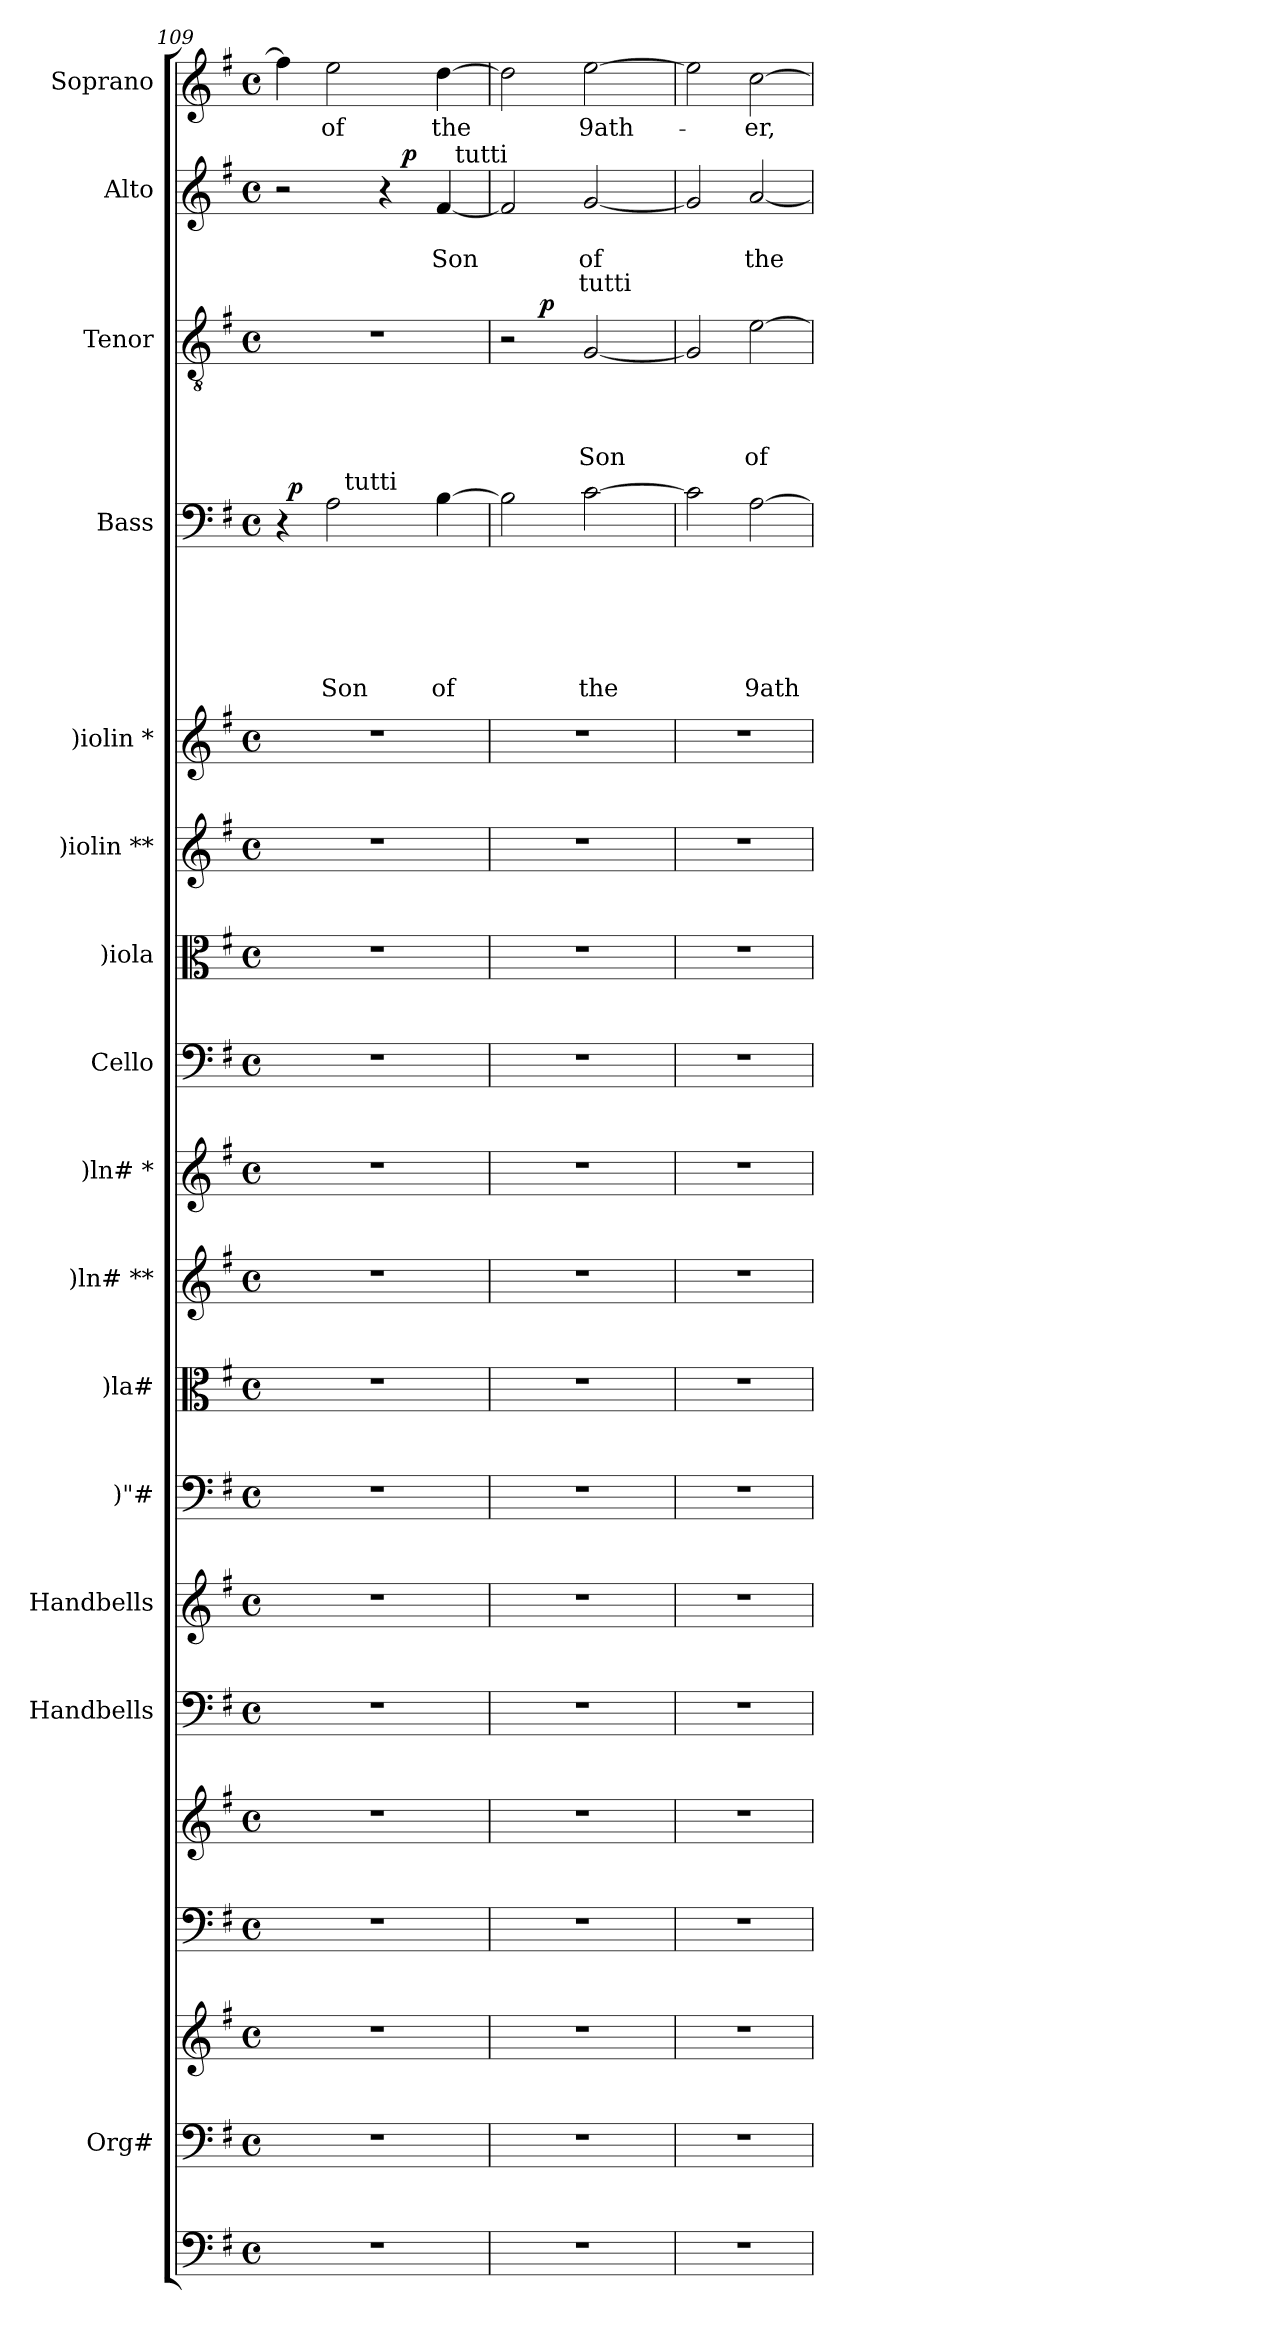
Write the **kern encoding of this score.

**kern	**kern	**kern	**kern	**kern	**kern	**kern	**kern	**kern	**kern	**kern	**kern	**kern	**kern	**kern	**kern	**text	**text	**text	**text	**text	**text	**dynam	**kern	**text	**text	**text	**text	**dynam	**kern	**text	**text	**text	**dynam	**kern	**text
*part18	*part17	*part17	*part16	*part15	*part14	*part13	*part12	*part11	*part10	*part9	*part8	*part7	*part6	*part5	*part4	*part4	*part4	*part4	*part4	*part4	*part4	*part4	*part3	*part3	*part3	*part3	*part3	*part3	*part2	*part2	*part2	*part2	*part2	*part1	*part1
*staff19	*staff18	*staff17	*staff16	*staff15	*staff14	*staff13	*staff12	*staff11	*staff10	*staff9	*staff8	*staff7	*staff6	*staff5	*staff4	*staff4	*staff4	*staff4	*staff4	*staff4	*staff4	*staff4	*staff3	*staff3	*staff3	*staff3	*staff3	*staff3	*staff2	*staff2	*staff2	*staff2	*staff2	*staff1	*staff1
*	*I"Org#	*	*	*	*I"Handbells	*I"Handbells	*I")"#	*I")la#	*I")ln# **	*I")ln# *	*I"Cello	*I")iola	*I")iolin **	*I")iolin *	*I"Bass	*	*	*	*	*	*	*	*I"Tenor	*	*	*	*	*	*I"Alto	*	*	*	*	*I"Soprano	*
*	*	*	*	*	*	*	*	*I')la#	*I')ln# **	*I')ln# *	*	*	*	*	*I'B	*	*	*	*	*	*	*	*I'T	*	*	*	*	*	*I'A	*	*	*	*	*I'S	*
*clefF4	*clefF4	*clefG2	*clefF4	*clefG2	*clefF4	*clefG2	*clefF4	*clefC3	*clefG2	*clefG2	*clefF4	*clefC3	*clefG2	*clefG2	*clefF4	*	*	*	*	*	*	*	*clefGv2	*	*	*	*	*	*clefG2	*	*	*	*	*clefG2	*
*k[f#]	*k[f#]	*k[f#]	*k[f#]	*k[f#]	*k[f#]	*k[f#]	*k[f#]	*k[f#]	*k[f#]	*k[f#]	*k[f#]	*k[f#]	*k[f#]	*k[f#]	*k[f#]	*	*	*	*	*	*	*	*k[f#]	*	*	*	*	*	*k[f#]	*	*	*	*	*k[f#]	*
*G:	*G:	*G:	*G:	*G:	*G:	*G:	*G:	*G:	*G:	*G:	*G:	*G:	*G:	*G:	*G:	*	*	*	*	*	*	*	*G:	*	*	*	*	*	*G:	*	*	*	*	*G:	*
*M4/4	*M4/4	*M4/4	*M4/4	*M4/4	*M4/4	*M4/4	*M4/4	*M4/4	*M4/4	*M4/4	*M4/4	*M4/4	*M4/4	*M4/4	*M4/4	*	*	*	*	*	*	*	*M4/4	*	*	*	*	*	*M4/4	*	*	*	*	*M4/4	*
*met(c)	*met(c)	*met(c)	*met(c)	*met(c)	*met(c)	*met(c)	*met(c)	*met(c)	*met(c)	*met(c)	*met(c)	*met(c)	*met(c)	*met(c)	*met(c)	*	*	*	*	*	*	*	*met(c)	*	*	*	*	*	*met(c)	*	*	*	*	*met(c)	*
=109	=109	=109	=109	=109	=109	=109	=109	=109	=109	=109	=109	=109	=109	=109	=109	=109	=109	=109	=109	=109	=109	=109	=109	=109	=109	=109	=109	=109	=109	=109	=109	=109	=109	=109	=109
*	*	*	*	*	*	*	*	*	*	*	*	*	*	*	*^	*	*	*	*	*	*	*	*	*	*	*	*	*	*^	*	*	*	*	*	*
*	*	*	*	*	*	*	*	*	*	*	*	*	*	*	*	*^	*	*	*	*	*	*	*	*	*	*	*	*	*	*	*^	*	*	*	*	*	*
1r	1r	1r	1r	1r	1r	1r	1r	1r	1r	1r	1r	1r	1r	1r	4r	32ryy	4ryy	.	.	.	.	.	.	.	1r	.	.	.	.	.	2r	2ryy	2ryy	.	.	.	.	4ff#\]	.
!	!	!	!	!	!	!	!	!	!	!	!	!	!	!	!	!	!	!	!	!	!	!	!	!LO:DY:a	!	!	!	!	!	!	!	!	!	!	!	!	!	!	!
.	.	.	.	.	.	.	.	.	.	.	.	.	.	.	.	2ryy	.	.	.	.	.	.	.	p	.	.	.	.	.	.	.	.	.	.	.	.	.	.	.
!	!	!	!	!	!	!	!	!	!	!	!	!	!	!	!	!	!	!	!	!	!	!	!LO:LY:b	!	!	!	!	!	!	!	!	!	!	!	!	!	!	!	!LO:LY:b
.	.	.	.	.	.	.	.	.	.	.	.	.	.	.	2A\	.	16ryy	.	.	.	.	.	Son	.	.	.	.	.	.	.	.	.	.	.	.	.	.	2ee\	of
!	!	!	!	!	!	!	!	!	!	!	!	!	!	!	!	!	!LO:TX:a:t=tutti	!	!	!	!	!	!	!	!	!	!	!	!	!	!	!	!	!	!	!	!	!	!
.	.	.	.	.	.	.	.	.	.	.	.	.	.	.	.	.	2ryy	.	.	.	.	.	.	.	.	.	.	.	.	.	.	.	.	.	.	.	.	.	.
.	.	.	.	.	.	.	.	.	.	.	.	.	.	.	.	.	.	.	.	.	.	.	.	.	.	.	.	.	.	.	4r	16ryy	4ryy	.	.	.	.	.	.
.	.	.	.	.	.	.	.	.	.	.	.	.	.	.	.	4...ryy	.	.	.	.	.	.	.	.	.	.	.	.	.	.	.	.	.	.	.	.	.	.	.
!	!	!	!	!	!	!	!	!	!	!	!	!	!	!	!	!	!	!	!	!	!	!	!	!	!	!	!	!	!	!	!	!	!	!	!	!	!LO:DY:a	!	!
.	.	.	.	.	.	.	.	.	.	.	.	.	.	.	.	.	.	.	.	.	.	.	.	.	.	.	.	.	.	.	.	4..ryy	.	.	.	.	p	.	.
!	!	!	!	!	!	!	!	!	!	!	!	!	!	!	!	!	!	!	!	!	!	!	!LO:LY:b	!	!	!	!	!	!	!	!	!	!	!	!LO:LY:b	!	!	!	!LO:LY:b
.	.	.	.	.	.	.	.	.	.	.	.	.	.	.	[>4B\	.	.	.	.	.	.	.	of	.	.	.	.	.	.	.	[<4f#/	.	16ryy	.	Son	.	.	[>4dd\	the
!	!	!	!	!	!	!	!	!	!	!	!	!	!	!	!	!	!	!	!	!	!	!	!	!	!	!	!	!	!	!	!	!	!LO:TX:a:t=tutti	!	!	!	!	!	!
.	.	.	.	.	.	.	.	.	.	.	.	.	.	.	.	.	8.ryy	.	.	.	.	.	.	.	.	.	.	.	.	.	.	.	8.ryy	.	.	.	.	.	.
*	*	*	*	*	*	*	*	*	*	*	*	*	*	*	*v	*v	*v	*	*	*	*	*	*	*	*	*	*	*	*	*	*v	*v	*v	*	*	*	*	*	*
=110	=110	=110	=110	=110	=110	=110	=110	=110	=110	=110	=110	=110	=110	=110	=110	=110	=110	=110	=110	=110	=110	=110	=110	=110	=110	=110	=110	=110	=110	=110	=110	=110	=110	=110	=110
*	*	*	*	*	*	*	*	*	*	*	*	*	*	*	*	*	*	*	*	*	*	*	*^	*	*	*	*	*	*	*	*	*	*	*	*
1r	1r	1r	1r	1r	1r	1r	1r	1r	1r	1r	1r	1r	1r	1r	2B\]	.	.	.	.	.	.	.	2r	8..ryy	.	.	.	.	.	2f#/]	.	.	.	.	2dd\]	.
!	!	!	!	!	!	!	!	!	!	!	!	!	!	!	!	!	!	!	!	!	!	!	!	!	!	!	!	!	!LO:DY:a	!	!	!	!	!	!	!
.	.	.	.	.	.	.	.	.	.	.	.	.	.	.	.	.	.	.	.	.	.	.	.	2ryy	.	.	.	.	p	.	.	.	.	.	.	.
!	!	!	!	!	!	!	!	!	!	!	!	!	!	!	!	!	!	!	!	!	!LO:LY:b	!	!	!	!	!	!	!LO:LY:b	!	!	!	!LO:LY:b	!LO:LY:b	!	!	!LO:LY:b
.	.	.	.	.	.	.	.	.	.	.	.	.	.	.	[>2c\	.	.	.	.	.	the	.	[<2G/	.	.	.	.	Son	.	[<2g/	.	of	tutti	.	[>2ee\	9ath-
.	.	.	.	.	.	.	.	.	.	.	.	.	.	.	.	.	.	.	.	.	.	.	.	4ryy	.	.	.	.	.	.	.	.	.	.	.	.
.	.	.	.	.	.	.	.	.	.	.	.	.	.	.	.	.	.	.	.	.	.	.	.	32ryy	.	.	.	.	.	.	.	.	.	.	.	.
*	*	*	*	*	*	*	*	*	*	*	*	*	*	*	*	*	*	*	*	*	*	*	*v	*v	*	*	*	*	*	*	*	*	*	*	*	*
=111	=111	=111	=111	=111	=111	=111	=111	=111	=111	=111	=111	=111	=111	=111	=111	=111	=111	=111	=111	=111	=111	=111	=111	=111	=111	=111	=111	=111	=111	=111	=111	=111	=111	=111	=111
1r	1r	1r	1r	1r	1r	1r	1r	1r	1r	1r	1r	1r	1r	1r	2c\]	.	.	.	.	.	.	.	2G/]	.	.	.	.	.	2g/]	.	.	.	.	2ee\]	.
!	!	!	!	!	!	!	!	!	!	!	!	!	!	!	!	!	!	!	!	!	!LO:LY:b	!	!	!	!	!	!LO:LY:b	!	!	!	!LO:LY:b	!	!	!	!LO:LY:b
.	.	.	.	.	.	.	.	.	.	.	.	.	.	.	[>2A\	.	.	.	.	.	9ath-	.	[>2e\	.	.	.	of	.	[<2a/	.	the	.	.	[>2cc\	-er,
=	=	=	=	=	=	=	=	=	=	=	=	=	=	=	=	=	=	=	=	=	=	=	=	=	=	=	=	=	=	=	=	=	=	=	=
*-	*-	*-	*-	*-	*-	*-	*-	*-	*-	*-	*-	*-	*-	*-	*-	*-	*-	*-	*-	*-	*-	*-	*-	*-	*-	*-	*-	*-	*-	*-	*-	*-	*-	*-	*-
